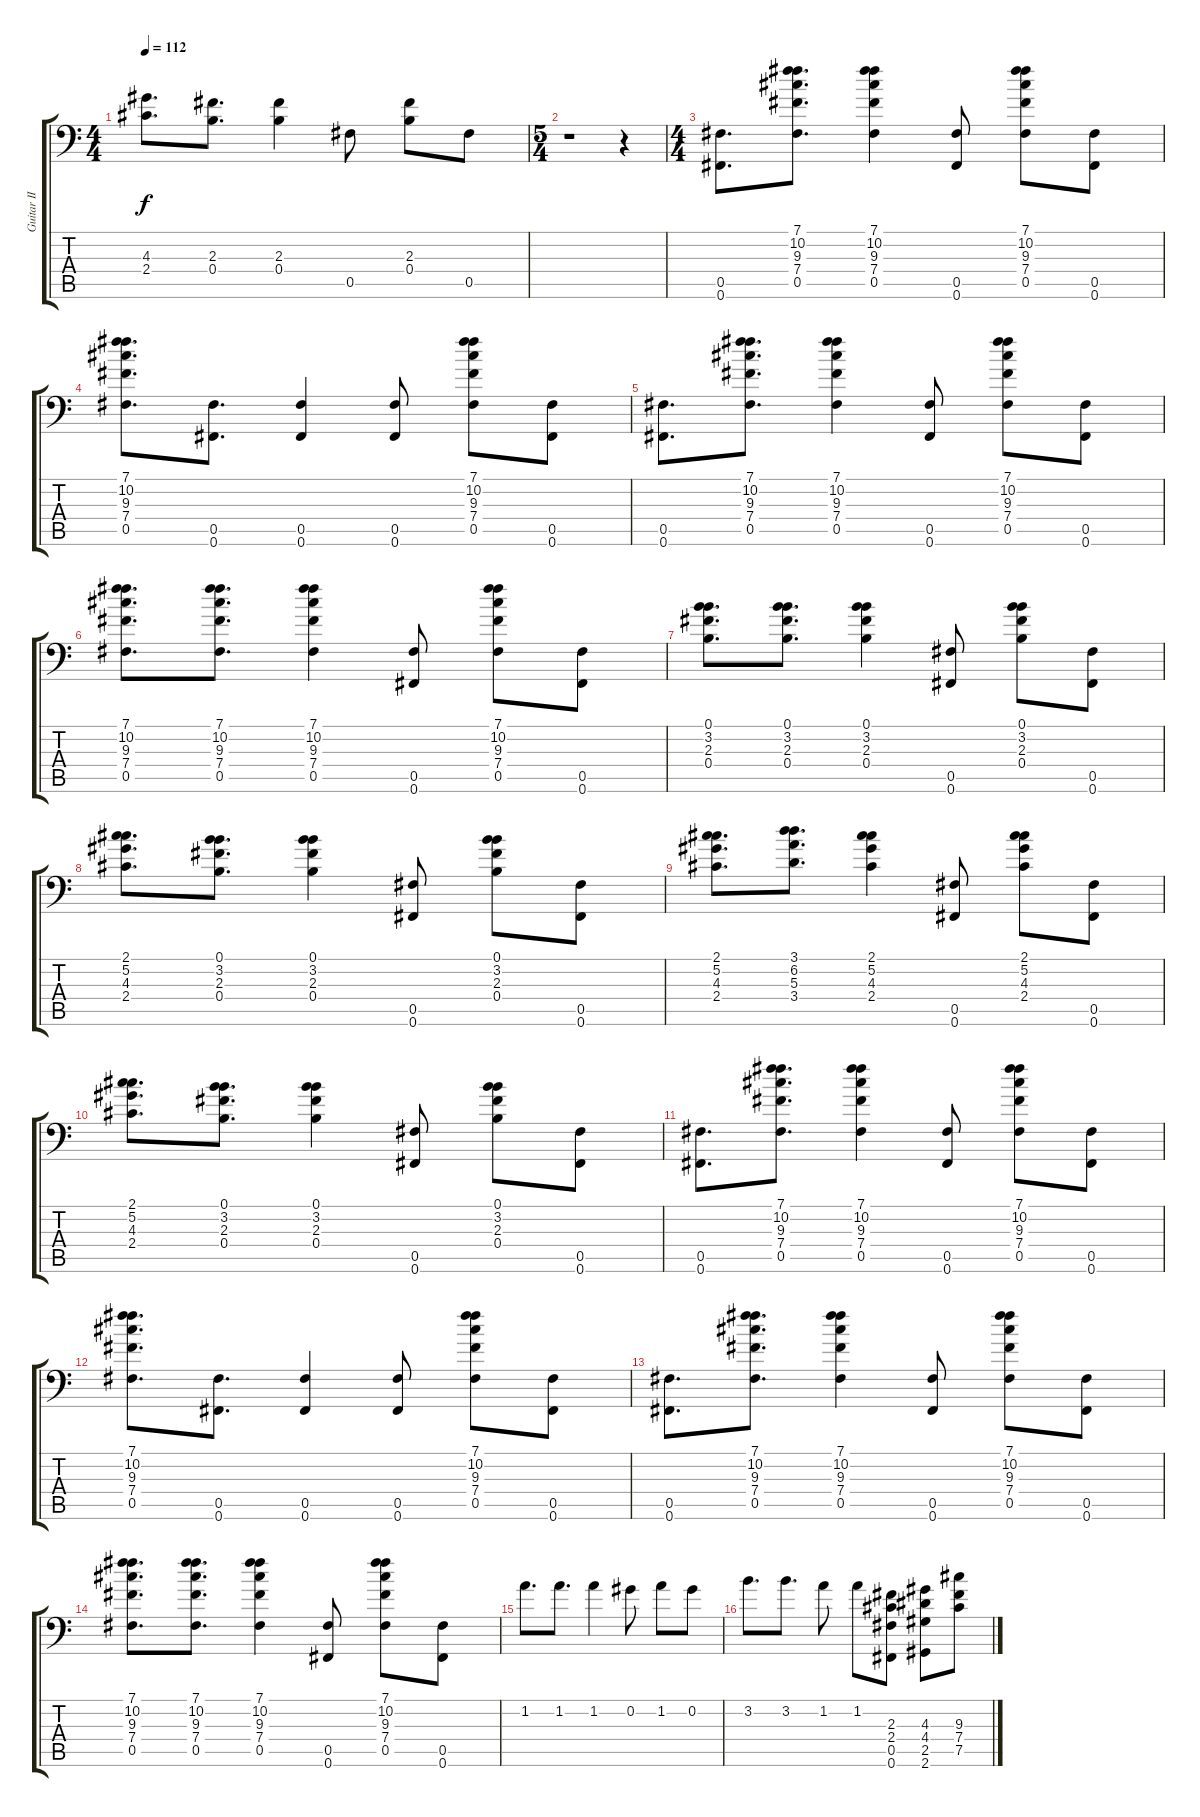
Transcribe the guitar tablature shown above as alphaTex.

\track ("Guitar II [Mike Gallagher]" "Guitar II ") {instrument distortionguitar}
\staff {score tabs}
\tuning (B3 Ab3 E3 B2 Gb2 Gb1) {hide}
\ts (4 4)
\tempo 112
\clef f4
\ks c
(4.3 2.4).8{d dy f} (2.3 0.4).8{d} (2.3 0.4).4 0.5.8 (2.3 0.4).8 0.5.8 |
\ts (5 4)
r.1 r.4 |
\ts (4 4)
(0.5 0.6).8{d} (7.1 10.2 9.3 7.4 0.5).8{d} (7.1 10.2 9.3 7.4 0.5).4 (0.5 0.6).8 (7.1 10.2 9.3 7.4 0.5).8 (0.5 0.6).8 |
(7.1 10.2 9.3 7.4 0.5).8{d} (0.5 0.6).8{d} (0.5 0.6).4 (0.5 0.6).8 (7.1 10.2 9.3 7.4 0.5).8 (0.5 0.6).8 |
(0.5 0.6).8{d} (7.1 10.2 9.3 7.4 0.5).8{d} (7.1 10.2 9.3 7.4 0.5).4 (0.5 0.6).8 (7.1 10.2 9.3 7.4 0.5).8 (0.5 0.6).8 |
(7.1 10.2 9.3 7.4 0.5).8{d} (7.1 10.2 9.3 7.4 0.5).8{d} (7.1 10.2 9.3 7.4 0.5).4 (0.5 0.6).8 (7.1 10.2 9.3 7.4 0.5).8 (0.5 0.6).8 |
(0.1 3.2 2.3 0.4).8{d} (0.1 3.2 2.3 0.4).8{d} (0.1 3.2 2.3 0.4).4 (0.5 0.6).8 (0.1 3.2 2.3 0.4).8 (0.5 0.6).8 |
(2.1 5.2 4.3 2.4).8{d} (0.1 3.2 2.3 0.4).8{d} (0.1 3.2 2.3 0.4).4 (0.5 0.6).8 (0.1 3.2 2.3 0.4).8 (0.5 0.6).8 |
(2.1 5.2 4.3 2.4).8{d} (3.1 6.2 5.3 3.4).8{d} (2.1 5.2 4.3 2.4).4 (0.5 0.6).8 (2.1 5.2 4.3 2.4).8 (0.5 0.6).8 |
(2.1 5.2 4.3 2.4).8{d} (0.1 3.2 2.3 0.4).8{d} (0.1 3.2 2.3 0.4).4 (0.5 0.6).8 (0.1 3.2 2.3 0.4).8 (0.5 0.6).8 |
(0.5 0.6).8{d} (7.1 10.2 9.3 7.4 0.5).8{d} (7.1 10.2 9.3 7.4 0.5).4 (0.5 0.6).8 (7.1 10.2 9.3 7.4 0.5).8 (0.5 0.6).8 |
(7.1 10.2 9.3 7.4 0.5).8{d} (0.5 0.6).8{d} (0.5 0.6).4 (0.5 0.6).8 (7.1 10.2 9.3 7.4 0.5).8 (0.5 0.6).8 |
(0.5 0.6).8{d} (7.1 10.2 9.3 7.4 0.5).8{d} (7.1 10.2 9.3 7.4 0.5).4 (0.5 0.6).8 (7.1 10.2 9.3 7.4 0.5).8 (0.5 0.6).8 |
(7.1 10.2 9.3 7.4 0.5).8{d} (7.1 10.2 9.3 7.4 0.5).8{d} (7.1 10.2 9.3 7.4 0.5).4 (0.5 0.6).8 (7.1 10.2 9.3 7.4 0.5).8 (0.5 0.6).8 |
1.2.8{d} 1.2.8{d} 1.2.4 0.2.8 1.2.8 0.2.8 |
3.2.8{d} 3.2.8{d} 1.2.8 1.2.8 (2.3 2.4 0.5 0.6).8 (4.3 4.4 2.5 2.6).8 (9.3 7.4 7.5).8
